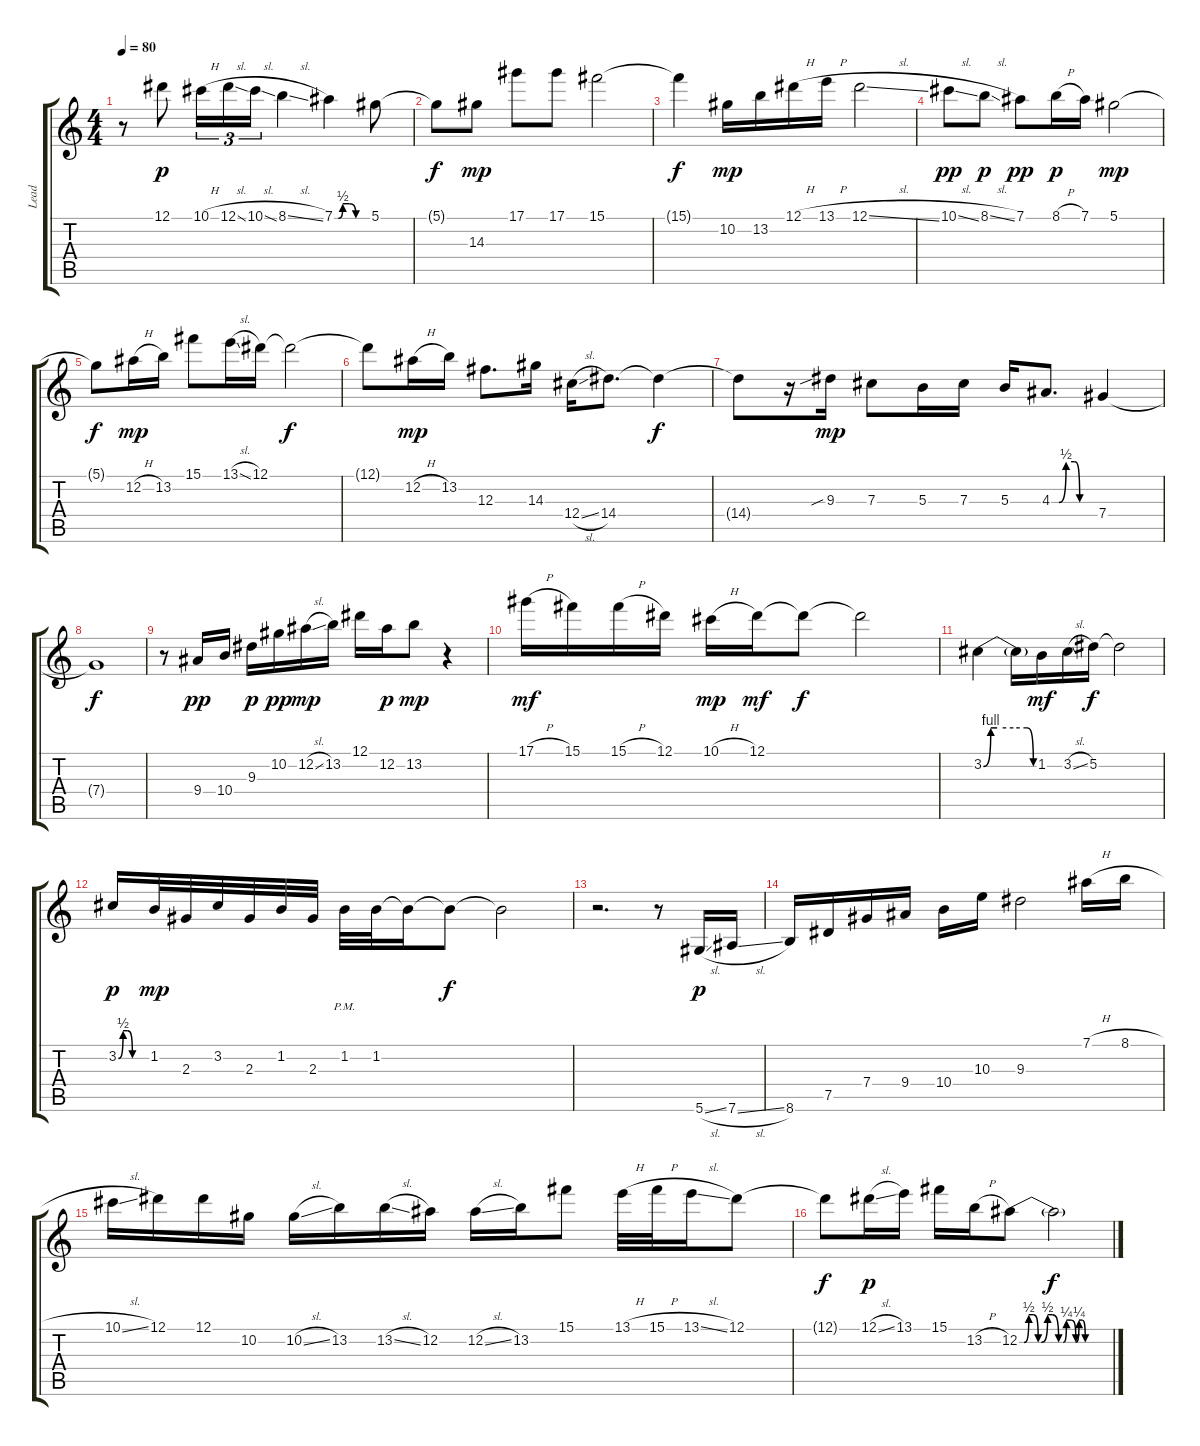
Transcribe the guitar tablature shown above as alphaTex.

\track ("Lead" "Lead") {instrument overdrivenguitar}
\staff {score tabs}
\tuning (Eb4 Bb3 Gb3 Db3 Ab2 Eb2) {hide}
\ts (4 4)
\tempo 80
\clef g2
\ks c
r.8{dy f volume 11} 12.1.8{dy p} 10.1{h}.16{tu (3 2)} 12.1{sl}.16{tu (3 2)} 10.1{sl}.16{tu (3 2)} 8.1{sl}.4 7.1{be (custom 0 0 7 0 15 2 27 2 39 0 60 0)}.4 5.1.8 |
5.1{t}.8{dy f} 14.3.8{dy mp} 17.1.8 17.1.8 15.1.2 |
15.1{t}.4{dy f} 10.2.16{dy mp} 13.2.16 12.1{h}.16 13.1{h}.16 12.1{sl}.2{volume 5} |
10.1{sl}.8{dy pp} 8.1{sl}.8{dy p} 7.1.8{dy pp} 8.1{h}.16{dy p volume 11} 7.1.16 5.1.2{dy mp} |
5.1{t}.8{dy f} 12.2{h}.16{dy mp} 13.2.16 15.1.8 13.1{sl}.16 12.1.16{volume 4} 12.1{t}.2{dy f} |
12.1{t}.8 12.2{h}.16{dy mp volume 11} 13.2.16 12.3.8{d} 14.3.16 12.4{sl}.16 14.4.8{d} 14.4{t}.4{dy f} |
14.4{t}.8 r.16 9.3{sib}.16{dy mp} 7.3.8 5.3.16 7.3.16 5.3.16 4.3{be (custom 0 0 10 0 20 2 32 2 39 0 60 0)}.8{d} 7.4.4{volume 2} |
7.4{t}.1{dy f} |
r.8{volume 11} 9.4.16{dy pp} 10.4.16 9.3.16{dy p} 10.2.16{dy pp} 12.2{sl}.16{dy mp} 13.2.16 12.1.16 12.2.16{dy p} 13.2.8{dy mp} r.4 |
17.1{h}.16{dy mf} 15.1.16 15.1{h}.16 12.1.16 10.1{h}.16{dy mp} 12.1.16{dy mf volume 3} 12.1{t}.8{dy f} 12.1{t}.2 |
3.2{be (custom 0 0 8 4 15 4 33 4 48 4 55 0 60 0)}.4{volume 11} 3.2{t}.16 1.2.16{dy mf} 3.2{sl}.16 5.2.16{dy f} 5.2{t}.2 |
3.2{be (custom 0 0 10 2 20 2 30 0 60 0)}.16{dy p} 1.2.32{dy mp} 2.3.32 3.2.32 2.3.32 1.2.32 2.3.32 1.2{pm}.32 1.2.32 1.2{t}.16 1.2{t}.8{dy f} 1.2{t}.2 |
r.2{d} r.8 5.6{sl}.16{dy p} 7.6{sl}.16 |
8.6.16 7.5.16 7.4.16 9.4.16 10.4.16 10.3.16 9.3.2 7.1{h}.16 8.1{h}.16 |
10.1{sl}.16 12.1.16 12.1.16 10.2.16 10.2{sl}.16 13.2.16 13.2{sl}.16 12.2.16 12.2{sl}.16 13.2.16 15.1.8 13.1{h}.32 15.1{h}.32 13.1{sl}.16 12.1.8 |
12.1{t}.8{dy f} 12.1{sl}.16{dy p} 13.1.16 15.1.16 13.2{h}.16 12.2{be (custom 0 0 3 0 6 2 9 2 12 0 14 0 18 2 21 2 25 0 28 0 30 1 33 1 36 0 38 1 40 1 42 0 60 0)}.8{volume 3} 12.2{t}.2{dy f}
